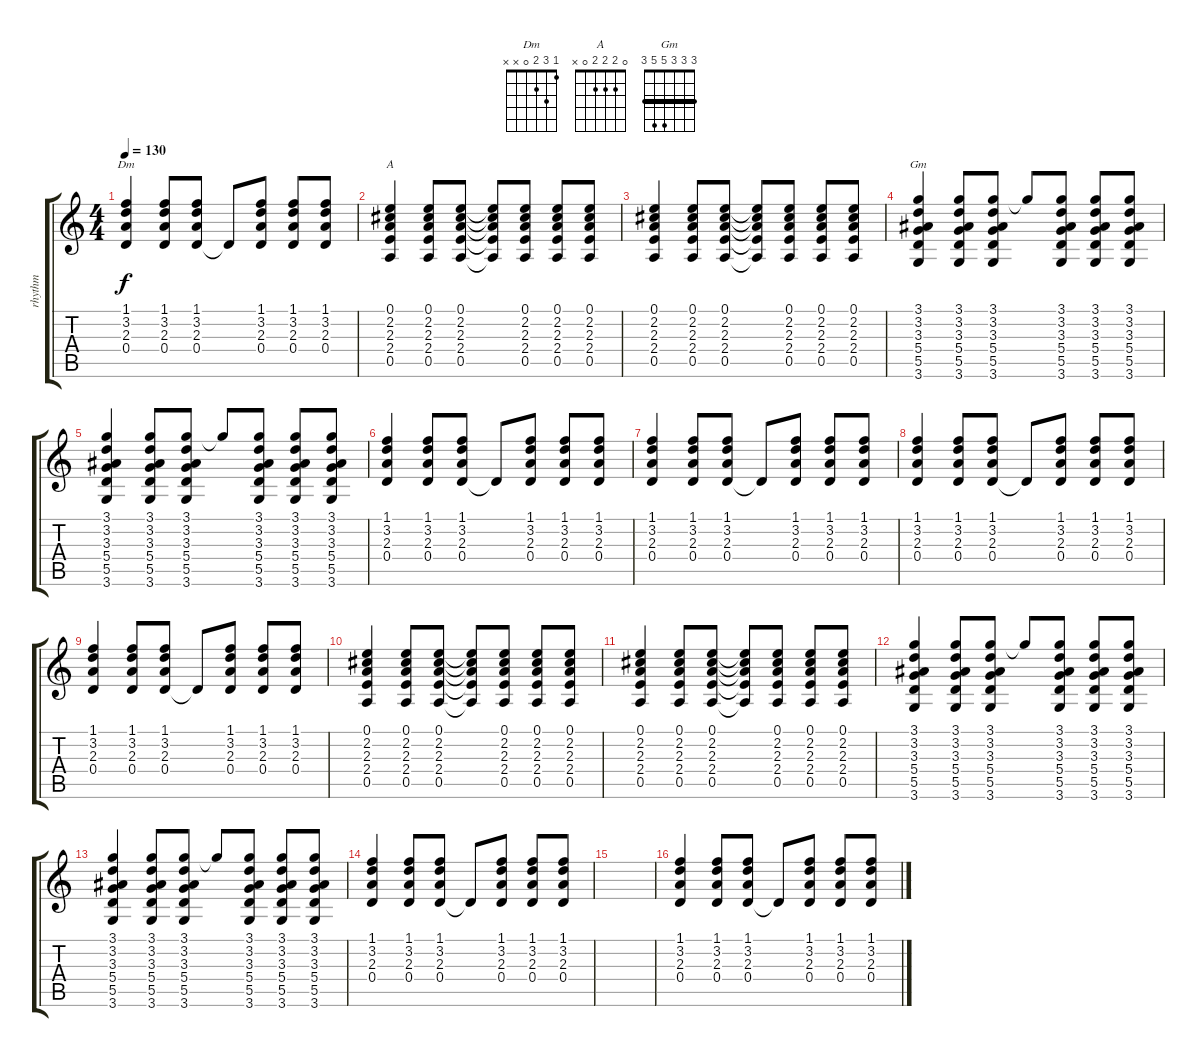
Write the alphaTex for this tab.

\track ("rhythm" "rhythm") {instrument acousticguitarnylon}
\staff {score tabs}
\tuning (E4 B3 G3 D3 A2 E2) {hide}
\chord ("Dm" 1 3 2 0 x x)
\chord ("A" 0 2 2 2 0 x)
\chord ("Gm" 3 3 3 5 5 3) {barre 3}
\ts (4 4)
\tempo 130
\clef g2
\ks c
(1.1 3.2 2.3 0.4).4{ch "Dm" dy f} (1.1 3.2 2.3 0.4).8 (1.1 3.2 2.3 0.4).8 0.4{t}.8 (1.1 3.2 2.3 0.4).8 (1.1 3.2 2.3 0.4).8 (1.1 3.2 2.3 0.4).8 |
(0.1 2.2 2.3 2.4 0.5).4{ch "A"} (0.1 2.2 2.3 2.4 0.5).8 (0.1 2.2 2.3 2.4 0.5).8 (0.1{t} 2.2{t} 2.3{t} 2.4{t} 0.5{t}).8 (0.1 2.2 2.3 2.4 0.5).8 (0.1 2.2 2.3 2.4 0.5).8 (0.1 2.2 2.3 2.4 0.5).8 |
(0.1 2.2 2.3 2.4 0.5).4 (0.1 2.2 2.3 2.4 0.5).8 (0.1 2.2 2.3 2.4 0.5).8 (0.1{t} 2.2{t} 2.3{t} 2.4{t} 0.5{t}).8 (0.1 2.2 2.3 2.4 0.5).8 (0.1 2.2 2.3 2.4 0.5).8 (0.1 2.2 2.3 2.4 0.5).8 |
(3.1 3.2 3.3 5.4 5.5 3.6).4{ch "Gm"} (3.1 3.2 3.3 5.4 5.5 3.6).8 (3.1 3.2 3.3 5.4 5.5 3.6).8 3.1{t}.8 (3.1 3.2 3.3 5.4 5.5 3.6).8 (3.1 3.2 3.3 5.4 5.5 3.6).8 (3.1 3.2 3.3 5.4 5.5 3.6).8 |
(3.1 3.2 3.3 5.4 5.5 3.6).4 (3.1 3.2 3.3 5.4 5.5 3.6).8 (3.1 3.2 3.3 5.4 5.5 3.6).8 3.1{t}.8 (3.1 3.2 3.3 5.4 5.5 3.6).8 (3.1 3.2 3.3 5.4 5.5 3.6).8 (3.1 3.2 3.3 5.4 5.5 3.6).8 |
(1.1 3.2 2.3 0.4).4 (1.1 3.2 2.3 0.4).8 (1.1 3.2 2.3 0.4).8 0.4{t}.8 (1.1 3.2 2.3 0.4).8 (1.1 3.2 2.3 0.4).8 (1.1 3.2 2.3 0.4).8 |
(1.1 3.2 2.3 0.4).4 (1.1 3.2 2.3 0.4).8 (1.1 3.2 2.3 0.4).8 0.4{t}.8 (1.1 3.2 2.3 0.4).8 (1.1 3.2 2.3 0.4).8 (1.1 3.2 2.3 0.4).8 |
(1.1 3.2 2.3 0.4).4 (1.1 3.2 2.3 0.4).8 (1.1 3.2 2.3 0.4).8 0.4{t}.8 (1.1 3.2 2.3 0.4).8 (1.1 3.2 2.3 0.4).8 (1.1 3.2 2.3 0.4).8 |
(1.1 3.2 2.3 0.4).4 (1.1 3.2 2.3 0.4).8 (1.1 3.2 2.3 0.4).8 0.4{t}.8 (1.1 3.2 2.3 0.4).8 (1.1 3.2 2.3 0.4).8 (1.1 3.2 2.3 0.4).8 |
(0.1 2.2 2.3 2.4 0.5).4 (0.1 2.2 2.3 2.4 0.5).8 (0.1 2.2 2.3 2.4 0.5).8 (0.1{t} 2.2{t} 2.3{t} 2.4{t} 0.5{t}).8 (0.1 2.2 2.3 2.4 0.5).8 (0.1 2.2 2.3 2.4 0.5).8 (0.1 2.2 2.3 2.4 0.5).8 |
(0.1 2.2 2.3 2.4 0.5).4 (0.1 2.2 2.3 2.4 0.5).8 (0.1 2.2 2.3 2.4 0.5).8 (0.1{t} 2.2{t} 2.3{t} 2.4{t} 0.5{t}).8 (0.1 2.2 2.3 2.4 0.5).8 (0.1 2.2 2.3 2.4 0.5).8 (0.1 2.2 2.3 2.4 0.5).8 |
(3.1 3.2 3.3 5.4 5.5 3.6).4 (3.1 3.2 3.3 5.4 5.5 3.6).8 (3.1 3.2 3.3 5.4 5.5 3.6).8 3.1{t}.8 (3.1 3.2 3.3 5.4 5.5 3.6).8 (3.1 3.2 3.3 5.4 5.5 3.6).8 (3.1 3.2 3.3 5.4 5.5 3.6).8 |
(3.1 3.2 3.3 5.4 5.5 3.6).4 (3.1 3.2 3.3 5.4 5.5 3.6).8 (3.1 3.2 3.3 5.4 5.5 3.6).8 3.1{t}.8 (3.1 3.2 3.3 5.4 5.5 3.6).8 (3.1 3.2 3.3 5.4 5.5 3.6).8 (3.1 3.2 3.3 5.4 5.5 3.6).8 |
(1.1 3.2 2.3 0.4).4 (1.1 3.2 2.3 0.4).8 (1.1 3.2 2.3 0.4).8 0.4{t}.8 (1.1 3.2 2.3 0.4).8 (1.1 3.2 2.3 0.4).8 (1.1 3.2 2.3 0.4).8 |
|
(1.1 3.2 2.3 0.4).4 (1.1 3.2 2.3 0.4).8 (1.1 3.2 2.3 0.4).8 0.4{t}.8 (1.1 3.2 2.3 0.4).8 (1.1 3.2 2.3 0.4).8 (1.1 3.2 2.3 0.4).8
